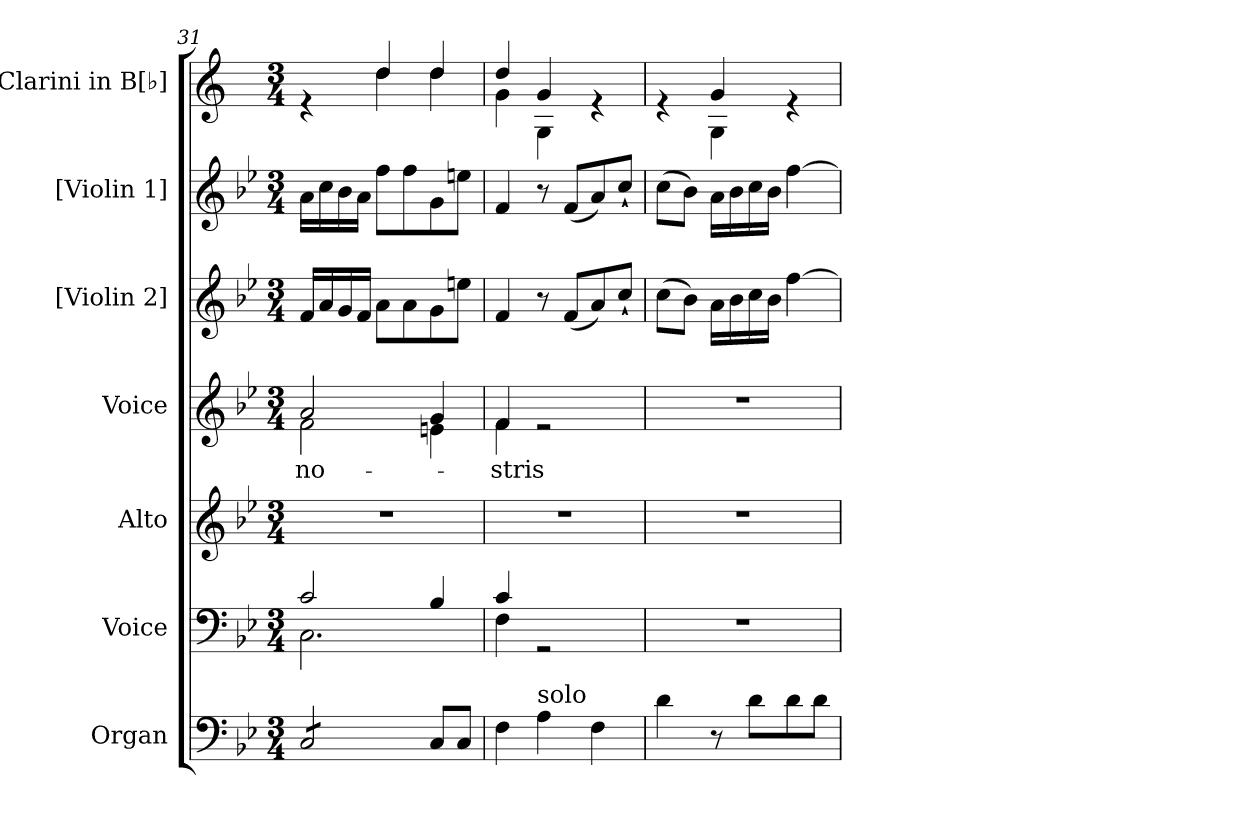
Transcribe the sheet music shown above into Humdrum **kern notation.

**kern	**kern	**kern	**kern	**text	**kern	**kern	**kern
*part7	*part6	*part5	*part4	*part4	*part3	*part2	*part1
*staff7	*staff6	*staff5	*staff4	*staff4	*staff3	*staff2	*staff1
*I"Organ	*I"Voice	*I"Alto	*I"Voice	*	*I"[Violin 2]	*I"[Violin 1]	*I"Clarini in B[♭]
*	*	*I'A	*	*	*I'Vln	*I'Vln	*
*clefF4	*clefF4	*clefG2	*clefG2	*	*clefG2	*clefG2	*clefG2
*	*	*	*	*	*	*	*ITrd1c2
*k[b-e-]	*k[b-e-]	*k[b-e-]	*k[b-e-]	*	*k[b-e-]	*k[b-e-]	*k[b-e-]
*M3/4	*M3/4	*M3/4	*M3/4	*	*M3/4	*M3/4	*M3/4
=31	=31	=31	=31	=31	=31	=31	=31
*	*^	*	*	*	*	*	*
!	!	!	!	!	!LO:LY:b	!	!	!
*	*	*	*	*^	*	*	*	*^
*tremolo	*	*	*	*	*	*	*	*	*	*
8C/L	2c/	2.C\	2.r	2a/	2f\	no-	16f/LL	16a\LL	4re	4ryy
.	.	.	.	.	.	.	16a/	16cc\	.	.
8C/	.	.	.	.	.	.	16g/	16b-\	.	.
.	.	.	.	.	.	.	16f/JJ	16a\JJ	.	.
8C/	.	.	.	.	.	.	8a\L	8ff\L	4cc/	4cc\
8C/J	.	.	.	.	.	.	8a\	8ff\	.	.
*Xtremolo	*	*	*	*	*	*	*	*	*	*
8C/L	4B-/	.	.	4g/	4en\	.	8g\	8g\	4cc/	4cc\
8C/J	.	.	.	.	.	.	8een\J	8een\J	.	.
=32	=32	=32	=32	=32	=32	=32	=32	=32	=32	=32
!	!	!	!	!	!	!LO:LY:b	!	!	!	!
4F\	4c/	4F\	2.r	4f/	4f\	-stris	4f/	4f/	4cc/	4f\
!LO:TX:a:t=solo	!	!	!	!	!	!	!	!	!	!
4A\	2rGG	2ryy	.	2re	2ryy	.	8r	8r	4f/	4F\
.	.	.	.	.	.	.	(8f/L	(8f/L	.	.
4F\	.	.	.	.	.	.	8a/)	8a/)	4re	4ryy
.	.	.	.	.	.	.	8cc`/J	8cc`/J	.	.
*	*v	*v	*	*v	*v	*	*	*	*	*
=33	=33	=33	=33	=33	=33	=33	=33	=33
4d\	2.r	2.r	2.r	.	(8cc\L	(8cc\L	4re	4ryy
.	.	.	.	.	8b-\J)	8b-\J)	.	.
8r	.	.	.	.	16a\LL	16a\LL	4f/	4F\
.	.	.	.	.	16b-\	16b-\	.	.
8d\L	.	.	.	.	16cc\	16cc\	.	.
.	.	.	.	.	16b-\JJ	16b-\JJ	.	.
8d\	.	.	.	.	[4ff\	[4ff\	4re	4ryy
8d\J	.	.	.	.	.	.	.	.
*	*	*	*	*	*	*	*v	*v
=	=	=	=	=	=	=	=
*-	*-	*-	*-	*-	*-	*-	*-
